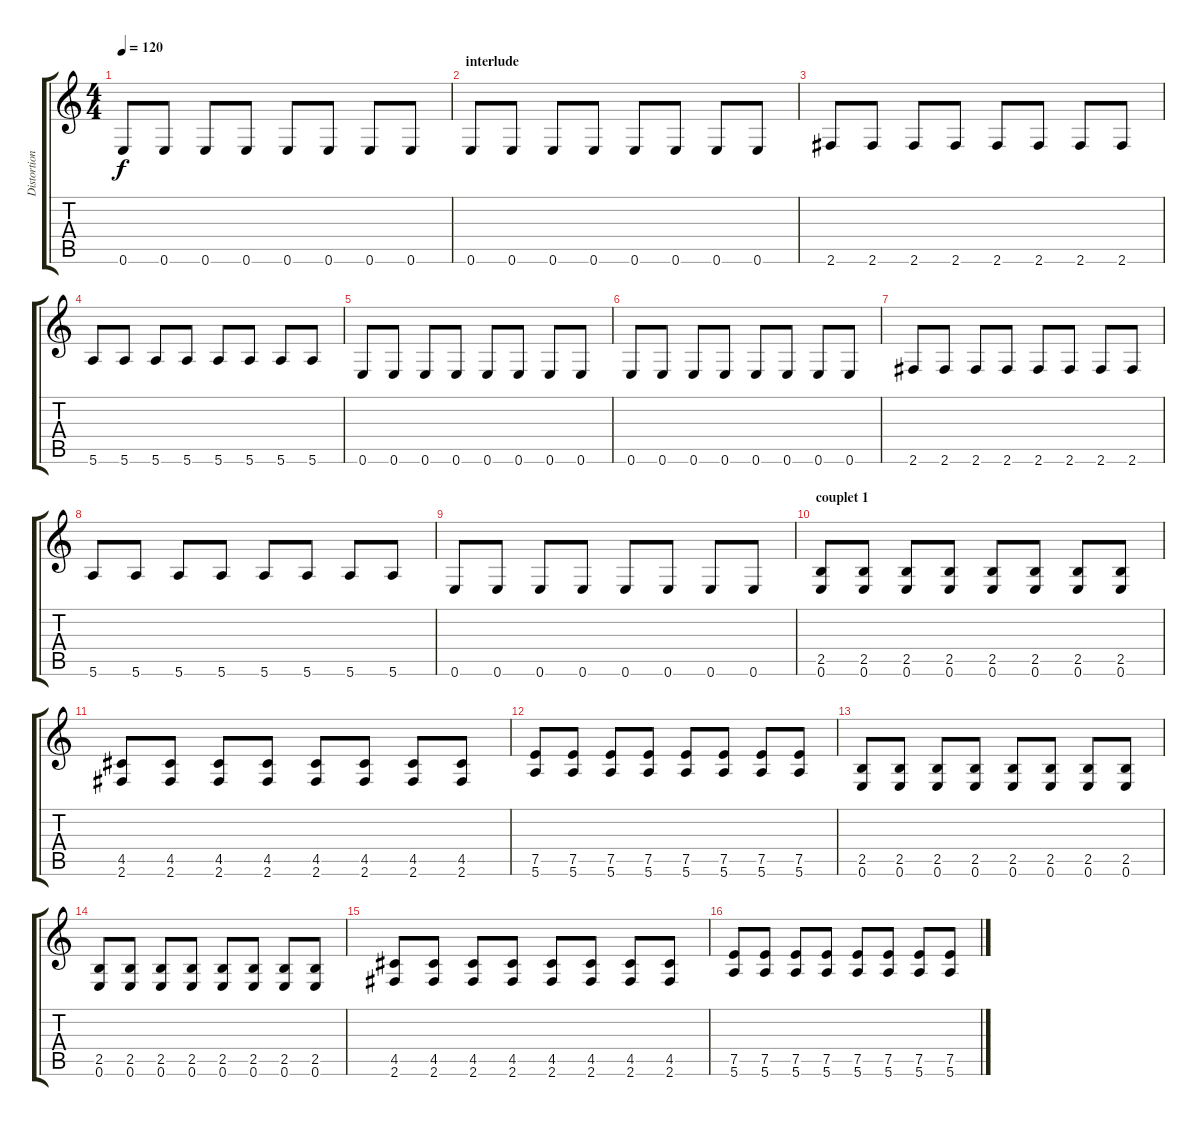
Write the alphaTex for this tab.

\track ("Distortion Guitar" "Distortion") {instrument distortionguitar}
\staff {score tabs}
\tuning (E4 B3 G3 D3 A2 E2) {hide}
\ts (4 4)
\tempo 120
\clef g2
\ks c
0.6.8{dy f} 0.6.8 0.6.8 0.6.8 0.6.8 0.6.8 0.6.8 0.6.8 |
\section ("" "interlude")
0.6.8 0.6.8 0.6.8 0.6.8 0.6.8 0.6.8 0.6.8 0.6.8 |
2.6.8 2.6.8 2.6.8 2.6.8 2.6.8 2.6.8 2.6.8 2.6.8 |
5.6.8 5.6.8 5.6.8 5.6.8 5.6.8 5.6.8 5.6.8 5.6.8 |
0.6.8 0.6.8 0.6.8 0.6.8 0.6.8 0.6.8 0.6.8 0.6.8 |
0.6.8 0.6.8 0.6.8 0.6.8 0.6.8 0.6.8 0.6.8 0.6.8 |
2.6.8 2.6.8 2.6.8 2.6.8 2.6.8 2.6.8 2.6.8 2.6.8 |
5.6.8 5.6.8 5.6.8 5.6.8 5.6.8 5.6.8 5.6.8 5.6.8 |
0.6.8 0.6.8 0.6.8 0.6.8 0.6.8 0.6.8 0.6.8 0.6.8 |
\section ("" "couplet 1")
(2.5 0.6).8 (2.5 0.6).8 (2.5 0.6).8 (2.5 0.6).8 (2.5 0.6).8 (2.5 0.6).8 (2.5 0.6).8 (2.5 0.6).8 |
(4.5 2.6).8 (4.5 2.6).8 (4.5 2.6).8 (4.5 2.6).8 (4.5 2.6).8 (4.5 2.6).8 (4.5 2.6).8 (4.5 2.6).8 |
(7.5 5.6).8 (7.5 5.6).8 (7.5 5.6).8 (7.5 5.6).8 (7.5 5.6).8 (7.5 5.6).8 (7.5 5.6).8 (7.5 5.6).8 |
(2.5 0.6).8 (2.5 0.6).8 (2.5 0.6).8 (2.5 0.6).8 (2.5 0.6).8 (2.5 0.6).8 (2.5 0.6).8 (2.5 0.6).8 |
(2.5 0.6).8 (2.5 0.6).8 (2.5 0.6).8 (2.5 0.6).8 (2.5 0.6).8 (2.5 0.6).8 (2.5 0.6).8 (2.5 0.6).8 |
(4.5 2.6).8 (4.5 2.6).8 (4.5 2.6).8 (4.5 2.6).8 (4.5 2.6).8 (4.5 2.6).8 (4.5 2.6).8 (4.5 2.6).8 |
(7.5 5.6).8 (7.5 5.6).8 (7.5 5.6).8 (7.5 5.6).8 (7.5 5.6).8 (7.5 5.6).8 (7.5 5.6).8 (7.5 5.6).8
